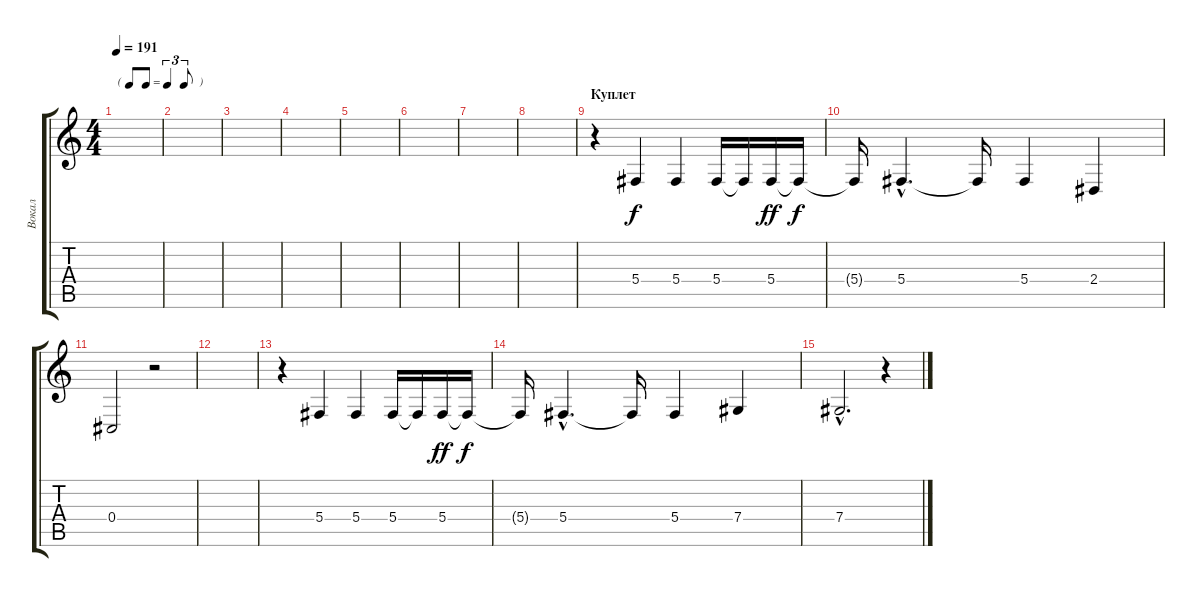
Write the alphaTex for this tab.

\track ("Вокал" "Вокал") {instrument rockorgan}
\staff {score tabs}
\tuning (Eb4 Bb3 Gb3 Db3 Ab2 Eb2) {hide}
\ts (4 4)
\tf triplet8th
\tempo 191
\clef g2
\ks c
|
|
|
|
|
|
|
|
\section ("" "Куплет")
r.4 5.4.4 5.4.4 5.4.16 5.4{t}.16 5.4.16{dy ff} 5.4{t}.16{dy f} |
5.4{t}.16 5.4{hac}.4{d} 5.4{t}.16 5.4.4 2.4.4 |
0.4.2 r.2 |
|
r.4 5.4.4 5.4.4 5.4.16 5.4{t}.16 5.4.16{dy ff} 5.4{t}.16{dy f} |
5.4{t}.16 5.4{hac}.4{d} 5.4{t}.16 5.4.4 7.4.4 |
7.4{hac}.2{d} r.4
